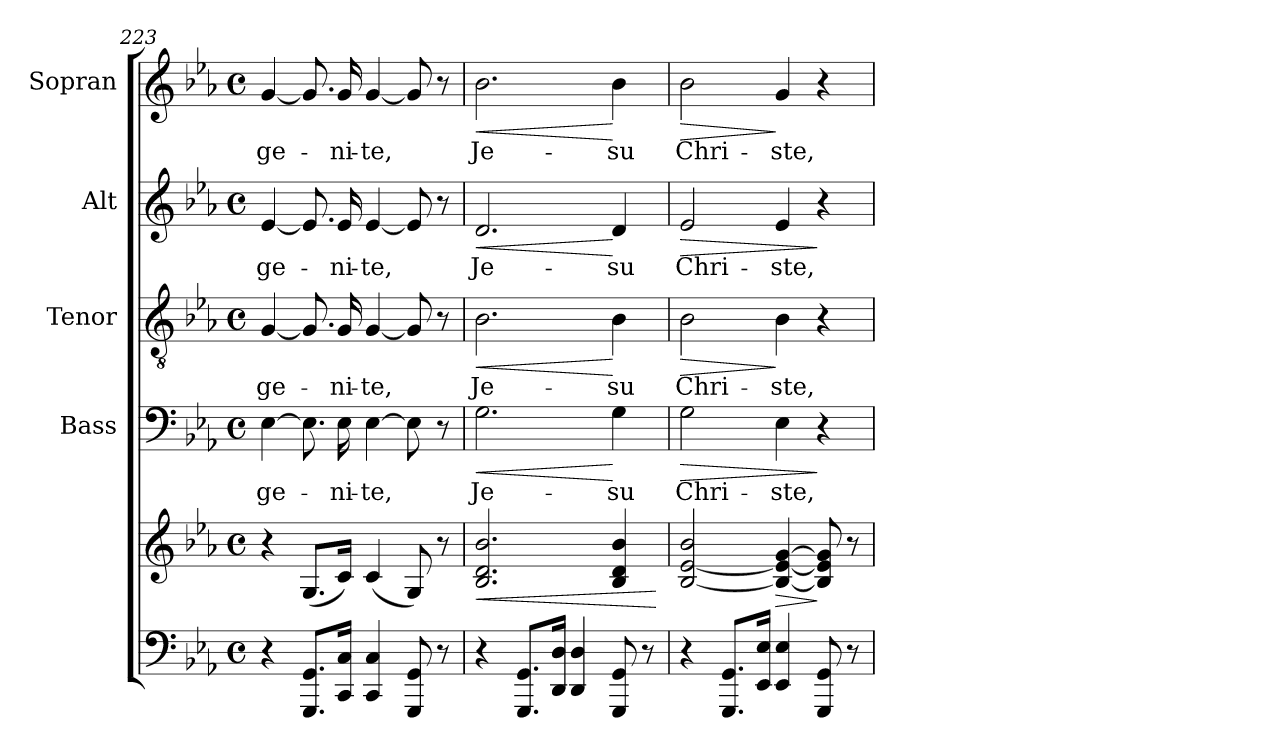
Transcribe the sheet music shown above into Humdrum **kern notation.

**kern	**kern	**dynam	**kern	**text	**dynam	**kern	**text	**dynam	**kern	**text	**dynam	**kern	**text	**dynam
*part5	*part5	*part5	*part4	*part4	*part4	*part3	*part3	*part3	*part2	*part2	*part2	*part1	*part1	*part1
*staff6	*staff5	*staff5/6	*staff4	*staff4	*staff4	*staff3	*staff3	*staff3	*staff2	*staff2	*staff2	*staff1	*staff1	*staff1
*	*	*	*I"Bass	*	*	*I"Tenor	*	*	*I"Alt	*	*	*I"Sopran	*	*
*	*	*	*I'B.	*	*	*I'T.	*	*	*I'A.	*	*	*I'S.	*	*
!!LO:PB:g=z
*clefF4	*clefG2	*	*clefF4	*	*	*clefGv2	*	*	*clefG2	*	*	*clefG2	*	*
*k[b-e-a-]	*k[b-e-a-]	*	*k[b-e-a-]	*	*	*k[b-e-a-]	*	*	*k[b-e-a-]	*	*	*k[b-e-a-]	*	*
*E-:	*E-:	*	*E-:	*	*	*E-:	*	*	*E-:	*	*	*E-:	*	*
*M4/4	*M4/4	*	*M4/4	*	*	*M4/4	*	*	*M4/4	*	*	*M4/4	*	*
*met(c)	*met(c)	*	*met(c)	*	*	*met(c)	*	*	*met(c)	*	*	*met(c)	*	*
=223	=223	=223	=223	=223	=223	=223	=223	=223	=223	=223	=223	=223	=223	=223
!	!	!	!	!LO:LY:b	!	!	!LO:LY:b	!	!	!LO:LY:b	!	!	!LO:LY:b	!
4r	4r	.	[4E-\	-ge-	.	[4G/	-ge-	.	[4e-/	-ge-	.	[4g/	-ge-	.
8.GGG/ 8.GG/L	(<8.G/L	.	8.E-\]	.	.	8.G/]	.	.	8.e-/]	.	.	8.g/]	.	.
!	!	!	!	!LO:LY:b	!	!	!LO:LY:b	!	!	!LO:LY:b	!	!	!LO:LY:b	!
16CC/ 16C/Jk	16c/Jk)	.	16E-\	-ni-	.	16G/	-ni-	.	16e-/	-ni-	.	16g/	-ni-	.
!	!	!	!	!LO:LY:b	!	!	!LO:LY:b	!	!	!LO:LY:b	!	!	!LO:LY:b	!
4CC/ 4C/	(<4c/	.	[4E-\	-te,	.	[4G/	-te,	.	[4e-/	-te,	.	[4g/	-te,	.
8GGG/ 8GG/	8G/)	.	8E-\]	.	.	8G/]	.	.	8e-/]	.	.	8g/]	.	.
8r	8r	.	8r	.	.	8r	.	.	8r	.	.	8r	.	.
=224	=224	=224	=224	=224	=224	=224	=224	=224	=224	=224	=224	=224	=224	=224
!	!	!LO:HP:b	!	!LO:LY:b	!LO:HP:b	!	!LO:LY:b	!LO:HP:b	!	!LO:LY:b	!LO:HP:b	!	!LO:LY:b	!LO:HP:b
4r	2.B-/ 2.d/ 2.b-/	<	2.G\	Je-	<	2.B-\	Je-	<	2.d/	Je-	<	2.b-\	Je-	<
8.GGG/ 8.GG/L	.	.	.	.	.	.	.	.	.	.	.	.	.	.
16DD/ 16D/Jk	.	.	.	.	.	.	.	.	.	.	.	.	.	.
4DD/ 4D/	.	.	.	.	.	.	.	.	.	.	.	.	.	.
!	!	!	!	!LO:LY:b	!	!	!LO:LY:b	!	!	!LO:LY:b	!	!	!LO:LY:b	!
8GGG/ 8GG/	4B-/ 4d/ 4b-/	.	4G\	-su	[	4B-\	-su	[	4d/	-su	[	4b-\	-su	[
8r	.	.	.	.	.	.	.	.	.	.	.	.	.	.
.	.	[	.	.	.	.	.	.	.	.	.	.	.	.
=225	=225	=225	=225	=225	=225	=225	=225	=225	=225	=225	=225	=225	=225	=225
!	!	!	!	!LO:LY:b	!LO:HP:b	!	!LO:LY:b	!LO:HP:b	!	!LO:LY:b	!LO:HP:b	!	!LO:LY:b	!LO:HP:b
4r	[2B-/ [2e-/ 2b-/	.	2G\	Chri-	>	2B-\	Chri-	>	2e-/	Chri-	>	2b-\	Chri-	>
8.GGG/ 8.GG/L	.	.	.	.	.	.	.	.	.	.	.	.	.	.
16EE-/ 16E-/Jk	.	.	.	.	.	.	.	.	.	.	.	.	.	.
!	!	!LO:HP:b	!	!LO:LY:b	!	!	!LO:LY:b	!	!	!LO:LY:b	!	!	!LO:LY:b	!
4EE-/ 4E-/	4B-/_ 4e-/_ [4g/	>	4E-\	-ste,	.	4B-\	-ste,	]	4e-/	-ste,	.	4g/	-ste,	]
8GGG/ 8GG/	8B-/] 8e-/] 8g/]	]	4r	.	]	4r	.	.	4r	.	]	4r	.	.
8r	8r	.	.	.	.	.	.	.	.	.	.	.	.	.
=	=	=	=	=	=	=	=	=	=	=	=	=	=	=
*-	*-	*-	*-	*-	*-	*-	*-	*-	*-	*-	*-	*-	*-	*-
